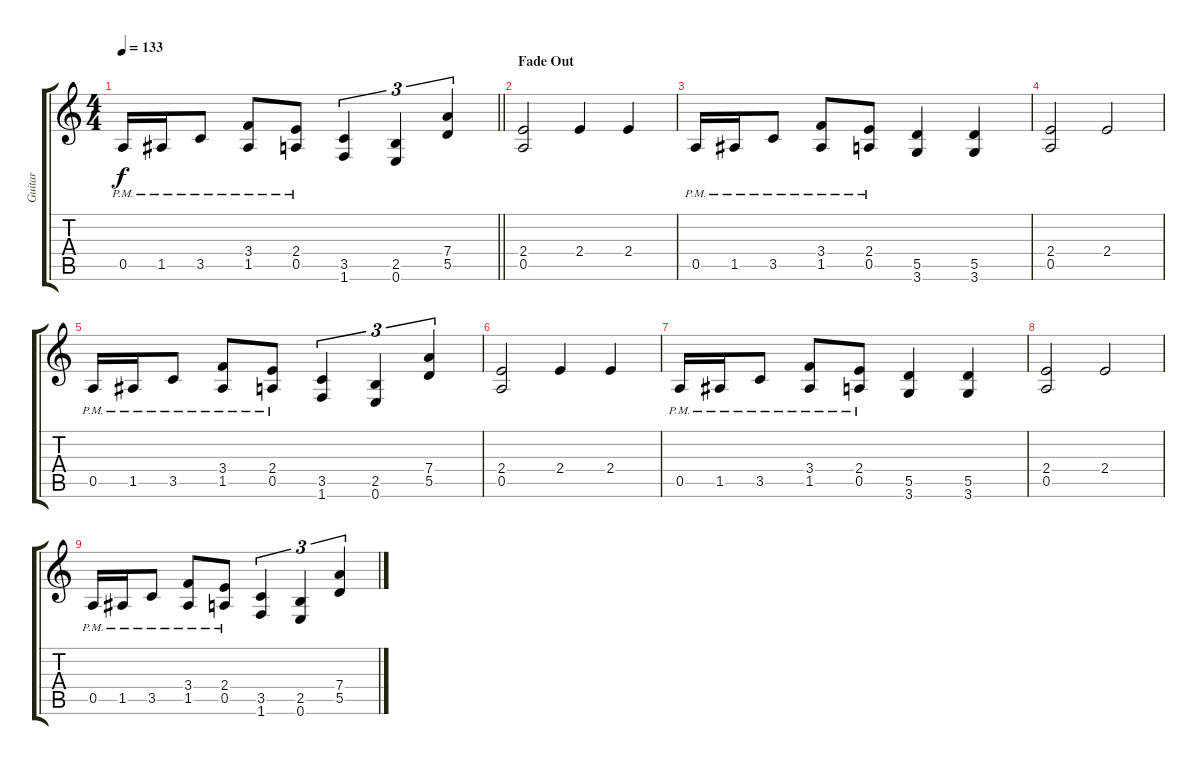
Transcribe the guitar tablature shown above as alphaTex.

\track ("Guitar" "Guitar") {instrument distortionguitar}
\staff {score tabs}
\tuning (E4 B3 G3 D3 A2 E2) {hide}
\ts (4 4)
\tempo 133
\clef g2
\barLineRight lightlight
\ks aminor
0.5{pm}.16{dy f} 1.5{pm}.16 3.5{pm}.8 (3.4{pm} 1.5{pm}).8 (2.4{pm} 0.5{pm}).8 (3.5 1.6).4{tu (3 2)} (2.5 0.6).4{tu (3 2)} (7.4 5.5).4{tu (3 2)} |
\section ("" "Fade Out")
(2.4 0.5).2 2.4.4 2.4.4 |
0.5{pm}.16 1.5{pm}.16 3.5{pm}.8 (3.4{pm} 1.5{pm}).8 (2.4{pm} 0.5{pm}).8 (5.5 3.6).4 (5.5 3.6).4 |
(2.4 0.5).2 2.4.2 |
0.5{pm}.16 1.5{pm}.16 3.5{pm}.8 (3.4{pm} 1.5{pm}).8 (2.4{pm} 0.5{pm}).8 (3.5 1.6).4{tu (3 2)} (2.5 0.6).4{tu (3 2)} (7.4 5.5).4{tu (3 2)} |
(2.4 0.5).2 2.4.4 2.4.4 |
0.5{pm}.16 1.5{pm}.16 3.5{pm}.8 (3.4{pm} 1.5{pm}).8 (2.4{pm} 0.5{pm}).8 (5.5 3.6).4 (5.5 3.6).4 |
(2.4 0.5).2 2.4.2 |
0.5{pm}.16 1.5{pm}.16 3.5{pm}.8 (3.4{pm} 1.5{pm}).8 (2.4{pm} 0.5{pm}).8 (3.5 1.6).4{tu (3 2)} (2.5 0.6).4{tu (3 2)} (7.4 5.5).4{tu (3 2)}
